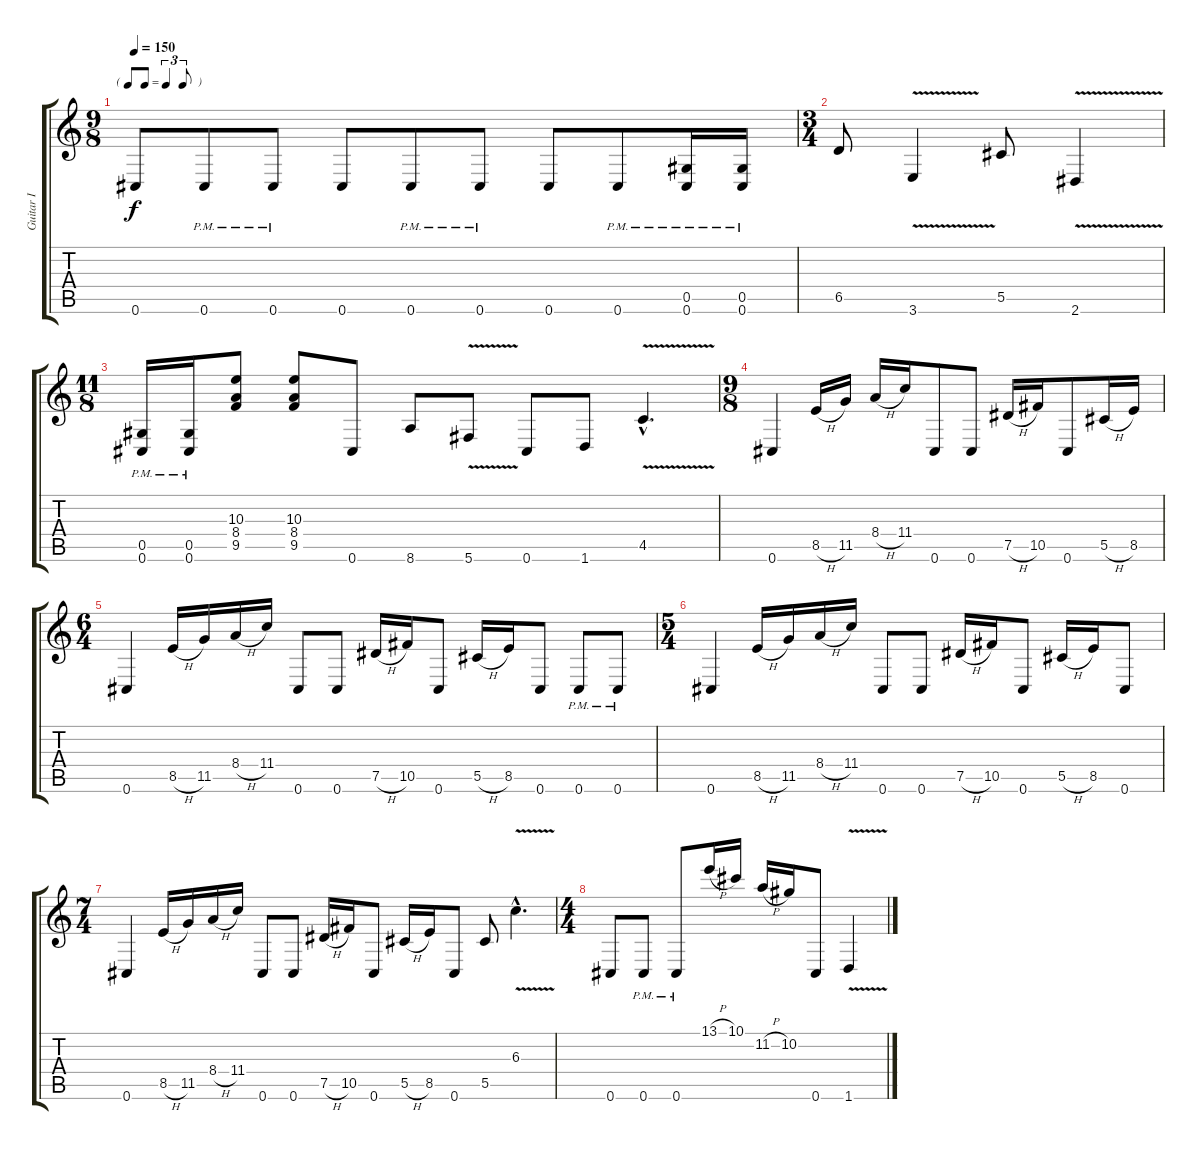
\track ("Guitar I" "Guitar I") {instrument distortionguitar}
\staff {score tabs}
\tuning (Eb4 Bb3 Gb3 Db3 Ab2 Db2) {hide}
\ts (9 8)
\tf triplet8th
\tempo 150
\clef g2
\ks c
0.6.8{dy f instrument distortionguitar} 0.6{pm}.8 0.6{pm}.8 0.6.8 0.6{pm}.8 0.6{pm}.8 0.6.8 0.6{pm}.8 (0.5{pm} 0.6{pm}).16 (0.5{pm} 0.6{pm}).16 |
\ts (3 4)
6.5.8 3.6{v}.4 5.5.8 2.6{v}.4 |
\ts (11 8)
(0.5{pm} 0.6{pm}).16 (0.5{pm} 0.6{pm}).16 (10.3 8.4 9.5).8 (10.3 8.4 9.5).8 0.6.8 8.6.8 5.6{v}.8 0.6.8 1.6.8 4.5{v hac}.4{d} |
\ts (9 8)
0.6.4 8.5{h}.16 11.5.16 8.4{h}.16 11.4.16 0.6.8 0.6.8 7.5{h}.16 10.5.16 0.6.8 5.5{h}.16 8.5.16 |
\ts (6 4)
0.6.4 8.5{h}.16 11.5.16 8.4{h}.16 11.4.16 0.6.8 0.6.8 7.5{h}.16 10.5.16 0.6.8 5.5{h}.16 8.5.16 0.6.8 0.6{pm}.8 0.6{pm}.8 |
\ts (5 4)
0.6.4 8.5{h}.16 11.5.16 8.4{h}.16 11.4.16 0.6.8 0.6.8 7.5{h}.16 10.5.16 0.6.8 5.5{h}.16 8.5.16 0.6.8 |
\ts (7 4)
0.6.4 8.5{h}.16 11.5.16 8.4{h}.16 11.4.16 0.6.8 0.6.8 7.5{h}.16 10.5.16 0.6.8 5.5{h}.16 8.5.16 0.6.8 5.5.8 6.3{v hac}.4{d} |
\ts (4 4)
0.6.8 0.6{pm}.8 0.6{pm}.8 13.1{h}.16 10.1.16 11.2{h}.16 10.2.16 0.6.8 1.6{v}.4
